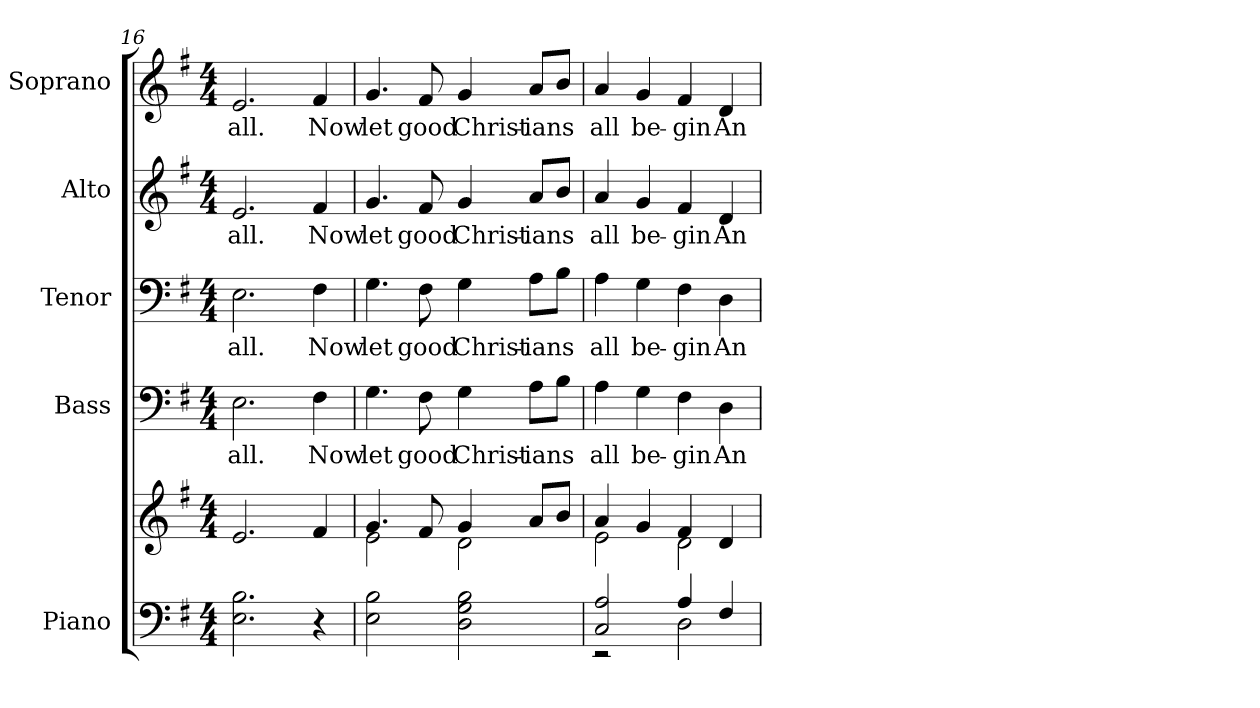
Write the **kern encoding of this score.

**kern	**kern	**kern	**text	**kern	**text	**kern	**text	**kern	**text
*part5	*part5	*part4	*part4	*part3	*part3	*part2	*part2	*part1	*part1
*staff6	*staff5	*staff4	*staff4	*staff3	*staff3	*staff2	*staff2	*staff1	*staff1
*I"Piano	*	*I"Bass	*	*I"Tenor	*	*I"Alto	*	*I"Soprano	*
*I'Pno.	*	*I'B.	*	*I'T.	*	*I'A.	*	*I'S.	*
!!LO:PB:g=z
*clefF4	*clefG2	*clefF4	*	*clefF4	*	*clefG2	*	*clefG2	*
*k[f#]	*k[f#]	*k[f#]	*	*k[f#]	*	*k[f#]	*	*k[f#]	*
*G:	*G:	*G:	*	*G:	*	*G:	*	*G:	*
*M4/4	*M4/4	*M4/4	*	*M4/4	*	*M4/4	*	*M4/4	*
=16	=16	=16	=16	=16	=16	=16	=16	=16	=16
!	!	!	!LO:LY:b:color=#000000	!	!	!	!	!	!
!	!	!	!	!	!LO:LY:b:color=#000000	!	!	!	!
!	!	!	!	!	!	!	!LO:LY:b:color=#000000	!	!
!	!	!	!	!	!	!	!	!	!LO:LY:b:color=#000000
2.Ei\ 2.Bi	2.ei/	2.Ei\	all.	2.Ei\	all.	2.ei/	all.	2.ei/	all.
!	!	!	!LO:LY:b:color=#000000	!	!	!	!	!	!
!	!	!	!	!	!LO:LY:b:color=#000000	!	!	!	!
!	!	!	!	!	!	!	!LO:LY:b:color=#000000	!	!
!	!	!	!	!	!	!	!	!	!LO:LY:b:color=#000000
4r	4f#i/	4F#i\	Now	4F#i\	Now	4f#i/	Now	4f#i/	Now
=17	=17	=17	=17	=17	=17	=17	=17	=17	=17
*	*^	*	*	*	*	*	*	*	*
!	!	!	!	!LO:LY:b:color=#000000	!	!	!	!	!	!
!	!	!	!	!	!	!LO:LY:b:color=#000000	!	!	!	!
!	!	!	!	!	!	!	!	!LO:LY:b:color=#000000	!	!
!	!	!	!	!	!	!	!	!	!	!LO:LY:b:color=#000000
2Ei\ 2Bi	4.gi/	2ei\	4.Gi\	let	4.Gi\	let	4.gi/	let	4.gi/	let
!	!	!	!	!LO:LY:b:color=#000000	!	!	!	!	!	!
!	!	!	!	!	!	!LO:LY:b:color=#000000	!	!	!	!
!	!	!	!	!	!	!	!	!LO:LY:b:color=#000000	!	!
!	!	!	!	!	!	!	!	!	!	!LO:LY:b:color=#000000
.	8f#i/	.	8F#i\	good	8F#i\	good	8f#i/	good	8f#i/	good
!	!	!	!	!LO:LY:b:color=#000000	!	!	!	!	!	!
!	!	!	!	!	!	!LO:LY:b:color=#000000	!	!	!	!
!	!	!	!	!	!	!	!	!LO:LY:b:color=#000000	!	!
!	!	!	!	!	!	!	!	!	!	!LO:LY:b:color=#000000
2Di\ 2Gi 2Bi	4gi/	2di\	4Gi\	Christ-	4Gi\	Christ-	4gi/	Christ-	4gi/	Christ-
!	!	!	!	!LO:LY:b:color=#000000	!	!	!	!	!	!
!	!	!	!	!	!	!LO:LY:b:color=#000000	!	!	!	!
!	!	!	!	!	!	!	!	!LO:LY:b:color=#000000	!	!
!	!	!	!	!	!	!	!	!	!	!LO:LY:b:color=#000000
.	8ai/L	.	8Ai\L	-ians	8Ai\L	-ians	8ai/L	-ians	8ai/L	-ians
.	8bi/J	.	8Bi\J	.	8Bi\J	.	8bi/J	.	8bi/J	.
!!LO:PB:g=z
=18	=18	=18	=18	=18	=18	=18	=18	=18	=18	=18
*^	*	*	*	*	*	*	*	*	*	*
!	!	!	!	!	!LO:LY:b:color=#000000	!	!	!	!	!	!
!	!	!	!	!	!	!	!LO:LY:b:color=#000000	!	!	!	!
!	!	!	!	!	!	!	!	!	!LO:LY:b:color=#000000	!	!
!	!	!	!	!	!	!	!	!	!	!	!LO:LY:b:color=#000000
2Ci/ 2Ai	2r	4ai/	2ei\	4Ai\	all	4Ai\	all	4ai/	all	4ai/	all
!	!	!	!	!	!LO:LY:b:color=#000000	!	!	!	!	!	!
!	!	!	!	!	!	!	!LO:LY:b:color=#000000	!	!	!	!
!	!	!	!	!	!	!	!	!	!LO:LY:b:color=#000000	!	!
!	!	!	!	!	!	!	!	!	!	!	!LO:LY:b:color=#000000
.	.	4gi/	.	4Gi\	be-	4Gi\	be-	4gi/	be-	4gi/	be-
!	!	!	!	!	!LO:LY:b:color=#000000	!	!	!	!	!	!
!	!	!	!	!	!	!	!LO:LY:b:color=#000000	!	!	!	!
!	!	!	!	!	!	!	!	!	!LO:LY:b:color=#000000	!	!
!	!	!	!	!	!	!	!	!	!	!	!LO:LY:b:color=#000000
4Ai/	2Di\	4f#i/	2di\	4F#i\	-gin	4F#i\	-gin	4f#i/	-gin	4f#i/	-gin
!	!	!	!	!	!LO:LY:b:color=#000000	!	!	!	!	!	!
!	!	!	!	!	!	!	!LO:LY:b:color=#000000	!	!	!	!
!	!	!	!	!	!	!	!	!	!LO:LY:b:color=#000000	!	!
!	!	!	!	!	!	!	!	!	!	!	!LO:LY:b:color=#000000
4F#i/	.	4di/	.	4Di\	An	4Di\	An	4di/	An	4di/	An
*v	*v	*	*	*	*	*	*	*	*	*	*
*	*v	*v	*	*	*	*	*	*	*	*
=	=	=	=	=	=	=	=	=	=
*-	*-	*-	*-	*-	*-	*-	*-	*-	*-
